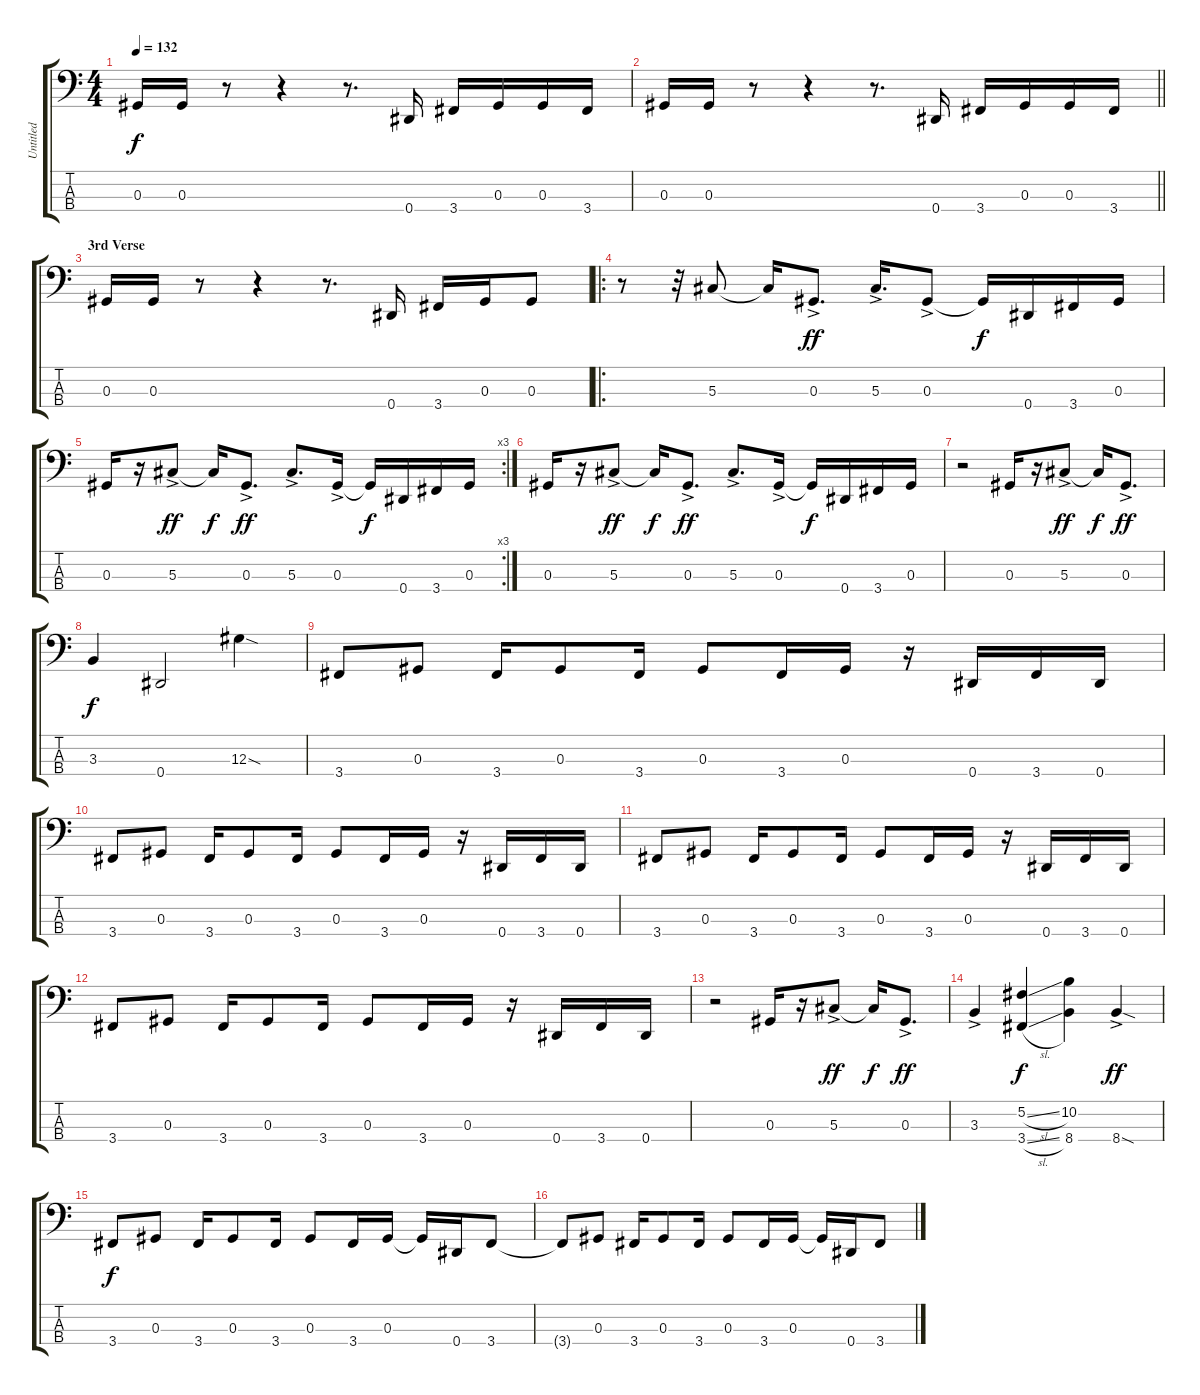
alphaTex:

\track ("Untitled" "Untitled") {instrument electricbasspick}
\staff {score tabs}
\tuning (Gb2 Db2 Ab1 Eb1) {hide}
\ts (4 4)
\tempo 132
\clef f4
\ks c
0.3.16{dy f} 0.3.16 r.8 r.4 r.8{d} 0.4.16 3.4.16 0.3.16 0.3.16 3.4.16 |
\barLineRight lightlight
0.3.16 0.3.16 r.8 r.4 r.8{d} 0.4.16 3.4.16 0.3.16 0.3.16 3.4.16 |
\section ("" "3rd Verse")
0.3.16 0.3.16 r.8 r.4 r.8{d} 0.4.16 3.4.16 0.3.16 0.3.8 |
\ro
r.8 r.32 5.3.8 5.3{t}.16 0.3{ac}.8{d dy ff} 5.3{ac}.16{d} 0.3{ac}.8 0.3{t}.16{dy f} 0.4.16 3.4.16 0.3.16 |
\rc 3
0.3.16 r.16 5.3{ac}.8{dy ff} 5.3{t}.16{dy f} 0.3{ac}.8{d dy ff} 5.3{ac}.8{d} 0.3{ac}.16 0.3{t}.16{dy f} 0.4.16 3.4.16 0.3.16 |
0.3.16 r.16 5.3{ac}.8{dy ff} 5.3{t}.16{dy f} 0.3{ac}.8{d dy ff} 5.3{ac}.8{d} 0.3{ac}.16 0.3{t}.16{dy f} 0.4.16 3.4.16 0.3.16 |
r.2 0.3.16 r.16 5.3{ac}.8{dy ff} 5.3{t}.16{dy f} 0.3{ac}.8{d dy ff} |
3.3.4{dy f} 0.4.2 12.3{sod}.4 |
3.4.8 0.3.8 3.4.16 0.3.8 3.4.16 0.3.8 3.4.16 0.3.16 r.16 0.4.16 3.4.16 0.4.16 |
3.4.8 0.3.8 3.4.16 0.3.8 3.4.16 0.3.8 3.4.16 0.3.16 r.16 0.4.16 3.4.16 0.4.16 |
3.4.8 0.3.8 3.4.16 0.3.8 3.4.16 0.3.8 3.4.16 0.3.16 r.16 0.4.16 3.4.16 0.4.16 |
3.4.8 0.3.8 3.4.16 0.3.8 3.4.16 0.3.8 3.4.16 0.3.16 r.16 0.4.16 3.4.16 0.4.16 |
r.2 0.3.16 r.16 5.3{ac}.8{dy ff} 5.3{t}.16{dy f} 0.3{ac}.8{d dy ff} |
3.3{ac}.4 (5.2{sl} 3.4{sl}).4{dy f} (10.2 8.4).4 8.4{sod ac}.4{dy ff} |
3.4.8{dy f} 0.3.8 3.4.16 0.3.8 3.4.16 0.3.8 3.4.16 0.3.16 0.3{t}.16 0.4.16 3.4.8 |
3.4{t}.8 0.3.8 3.4.16 0.3.8 3.4.16 0.3.8 3.4.16 0.3.16 0.3{t}.16 0.4.16 3.4.8
